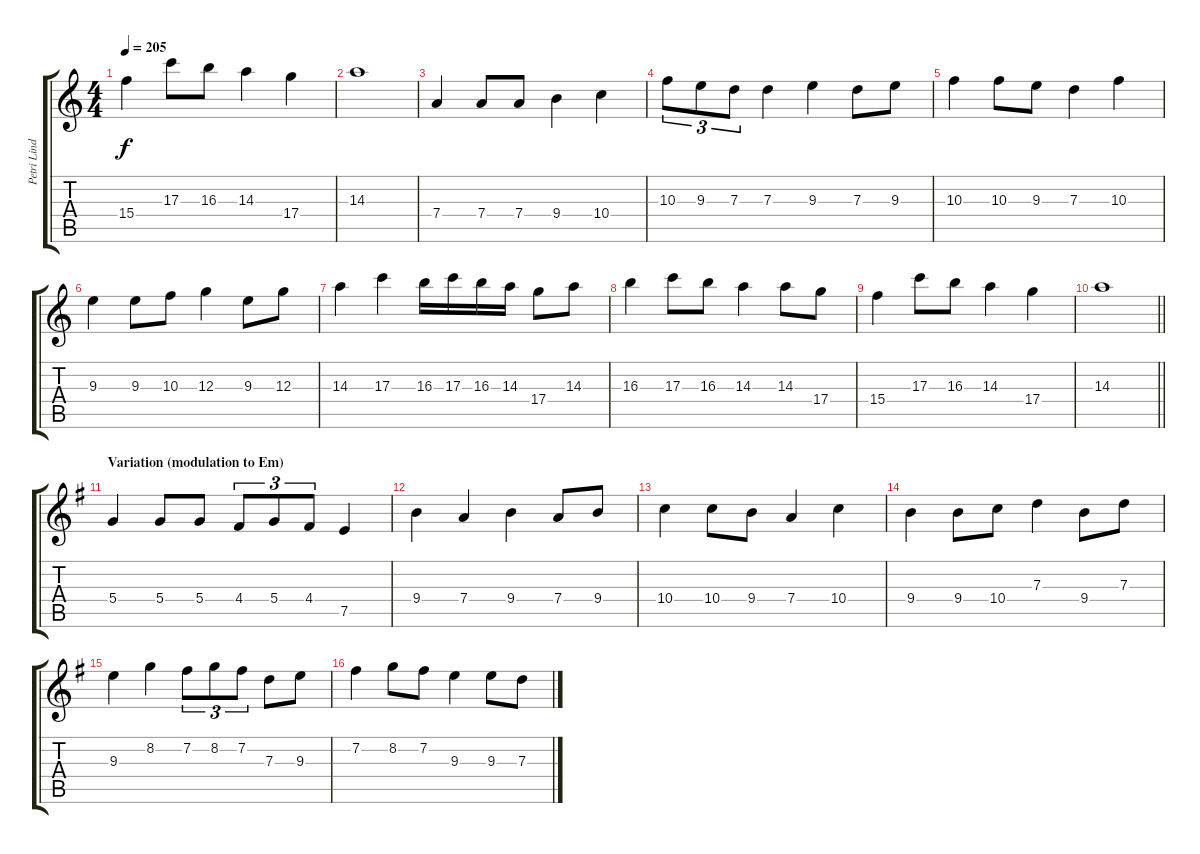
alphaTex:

\track ("Petri Lindroos" "Petri Lind") {instrument distortionguitar}
\staff {score tabs}
\tuning (E4 B3 G3 D3 A2 E2) {hide}
\ts (4 4)
\tempo 205
\clef g2
\ks c
15.4.4{dy f} 17.3.8 16.3.8 14.3.4 17.4.4 |
14.3.1 |
7.4.4 7.4.8 7.4.8 9.4.4 10.4.4 |
10.3.8{tu (3 2)} 9.3.8{tu (3 2)} 7.3.8{tu (3 2)} 7.3.4 9.3.4 7.3.8 9.3.8 |
10.3.4 10.3.8 9.3.8 7.3.4 10.3.4 |
9.3.4 9.3.8 10.3.8 12.3.4 9.3.8 12.3.8 |
14.3.4 17.3.4 16.3.16 17.3.16 16.3.16 14.3.16 17.4.8 14.3.8 |
16.3.4 17.3.8 16.3.8 14.3.4 14.3.8 17.4.8 |
15.4.4 17.3.8 16.3.8 14.3.4 17.4.4 |
\barLineRight lightlight
14.3.1 |
\section ("" "Variation (modulation to Em)")
\ks eminor
5.4.4 5.4.8 5.4.8 4.4.8{tu (3 2)} 5.4.8{tu (3 2)} 4.4.8{tu (3 2)} 7.5.4 |
9.4.4 7.4.4 9.4.4 7.4.8 9.4.8 |
10.4.4 10.4.8 9.4.8 7.4.4 10.4.4 |
9.4.4 9.4.8 10.4.8 7.3.4 9.4.8 7.3.8 |
9.3.4 8.2.4 7.2.8{tu (3 2)} 8.2.8{tu (3 2)} 7.2.8{tu (3 2)} 7.3.8 9.3.8 |
7.2.4 8.2.8 7.2.8 9.3.4 9.3.8 7.3.8
